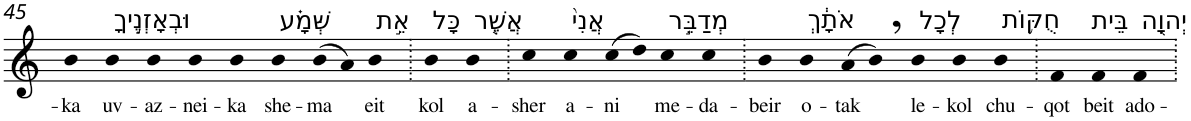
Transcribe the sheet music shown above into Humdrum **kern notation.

**kern	**text
*part1	*part1
*staff1	*staff1
*I"Piano	*
*I'Pno	*
!!LO:PB:g=z
*clefG2	*
*k[]	*
=45	=45
!	!LO:LY:b
4b	-ka
!LO:TX:a:t=וּבְאָזְנֶ֣יךָ	!
!	!LO:LY:b
4b	uv-
!	!LO:LY:b
4b	-az-
!	!LO:LY:b
4b	-nei-
!	!LO:LY:b
4b	-ka
!LO:TX:a:t=שְּׁמָ֗ע	!
!	!LO:LY:b
4b	she-
!	!LO:LY:b
(>8b	-ma
8a)	.
!LO:TX:a:t=אֵ֣ת	!
!	!LO:LY:b
4b	eit
=46.	=46.
!LO:TX:a:t=כָּל	!
!	!LO:LY:b
4b	kol
!LO:TX:a:t=אֲשֶׁ֤ר	!
!	!LO:LY:b
4b	a-
=47.	=47.
!	!LO:LY:b
4cc	-sher
!LO:TX:a:t=אֲנִי֙	!
!	!LO:LY:b
4cc	a-
!	!LO:LY:b
(>8cc	-ni
8dd)	.
!LO:TX:a:t=מְדַבֵּ֣ר	!
!	!LO:LY:b
4cc	me-
!	!LO:LY:b
4cc	-da-
=48.	=48.
!	!LO:LY:b
4b	-beir
!LO:TX:a:t=אֹתָ֔ךְ	!
!	!LO:LY:b
4b	o-
!	!LO:LY:b
(>8a	-tak
8b,)	.
!LO:TX:a:t=לְכָל	!
!	!LO:LY:b
4b	le-
!	!LO:LY:b
4b	-kol
!LO:TX:a:t=חֻקּ֥וֹת	!
!	!LO:LY:b
4b	chu-
=49.	=49.
!	!LO:LY:b
4f	-qot
!LO:TX:a:t=בֵּית	!
!	!LO:LY:b
4f	beit
!LO:TX:a:t=יְהוָ֖ה	!
!	!LO:LY:b
4f	ado-
=.	=.
*-	*-
